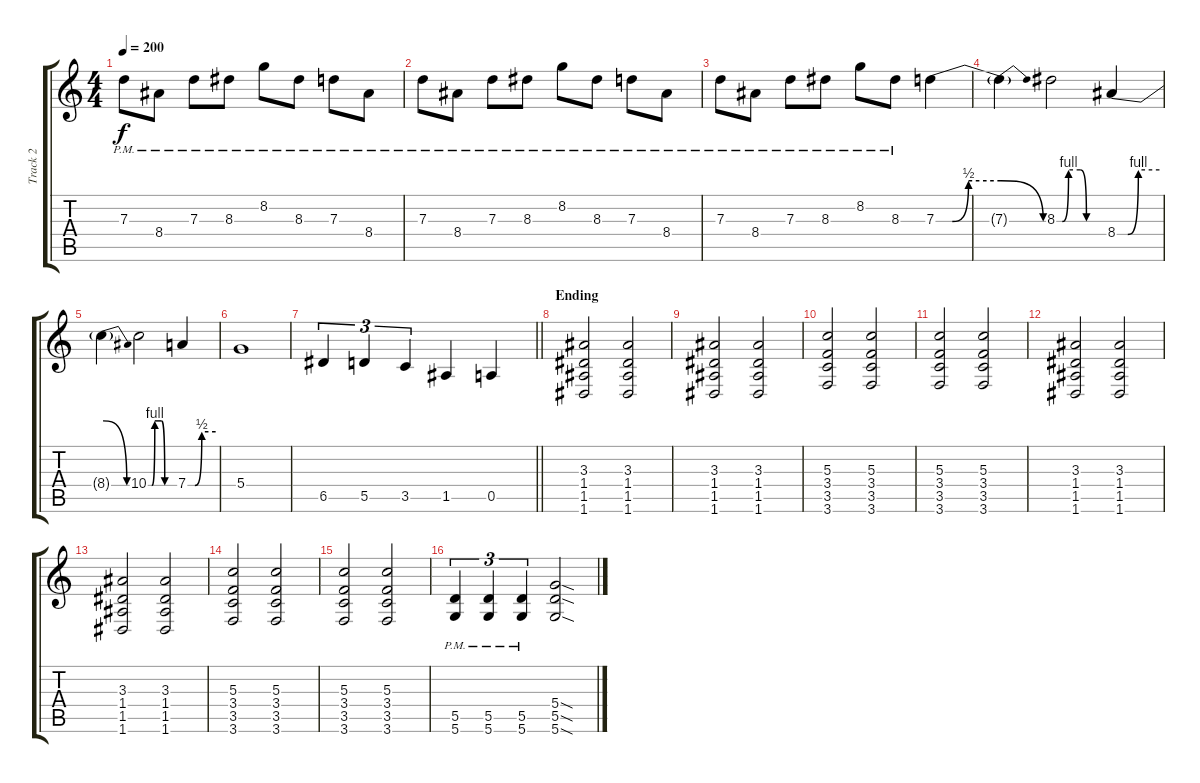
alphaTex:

\track ("Track 2" "Track 2") {instrument overdrivenguitar}
\staff {score tabs}
\tuning (E4 B3 G3 D3 A2 D2) {hide}
\ts (4 4)
\tempo 200
\clef g2
\ks c
7.3{pm}.8{dy f} 8.4{pm}.8 7.3{pm}.8 8.3{pm}.8 8.2{pm}.8 8.3{pm}.8 7.3{pm}.8 8.4{pm}.8 |
7.3{pm}.8 8.4{pm}.8 7.3{pm}.8 8.3{pm}.8 8.2{pm}.8 8.3{pm}.8 7.3{pm}.8 8.4{pm}.8 |
7.3{pm}.8 8.4{pm}.8 7.3{pm}.8 8.3{pm}.8 8.2{pm}.8 8.3{pm}.8 7.3{be (custom 0 0 15 0 30 2 60 2)}.4 |
7.3{be (release 0 2 60 0) t}.4 8.3{be (custom 0 0 7 0 15 4 30 4 38 0 60 0)}.2 8.4{be (custom 0 0 15 0 30 4 60 4)}.4 |
8.4{be (release 0 4 60 0) t}.4 10.4{be (custom 0 0 8 0 15 4 30 4 38 0 60 0)}.2 7.4{be (custom 0 0 15 0 30 2 60 2)}.4 |
5.4.1 |
\barLineRight lightlight
6.5.4{tu (3 2)} 5.5.4{tu (3 2)} 3.5.4{tu (3 2)} 1.5.4 0.5.4 |
\section ("" "Ending")
(3.3 1.4 1.5 1.6).2 (3.3 1.4 1.5 1.6).2 |
(3.3 1.4 1.5 1.6).2 (3.3 1.4 1.5 1.6).2 |
(5.3 3.4 3.5 3.6).2 (5.3 3.4 3.5 3.6).2 |
(5.3 3.4 3.5 3.6).2 (5.3 3.4 3.5 3.6).2 |
(3.3 1.4 1.5 1.6).2 (3.3 1.4 1.5 1.6).2 |
(3.3 1.4 1.5 1.6).2 (3.3 1.4 1.5 1.6).2 |
(5.3 3.4 3.5 3.6).2 (5.3 3.4 3.5 3.6).2 |
(5.3 3.4 3.5 3.6).2 (5.3 3.4 3.5 3.6).2 |
(5.5{pm} 5.6{pm}).4{tu (3 2)} (5.5{pm} 5.6{pm}).4{tu (3 2)} (5.5{pm} 5.6{pm}).4{tu (3 2)} (5.4{sod} 5.5{sod} 5.6{sod}).2
